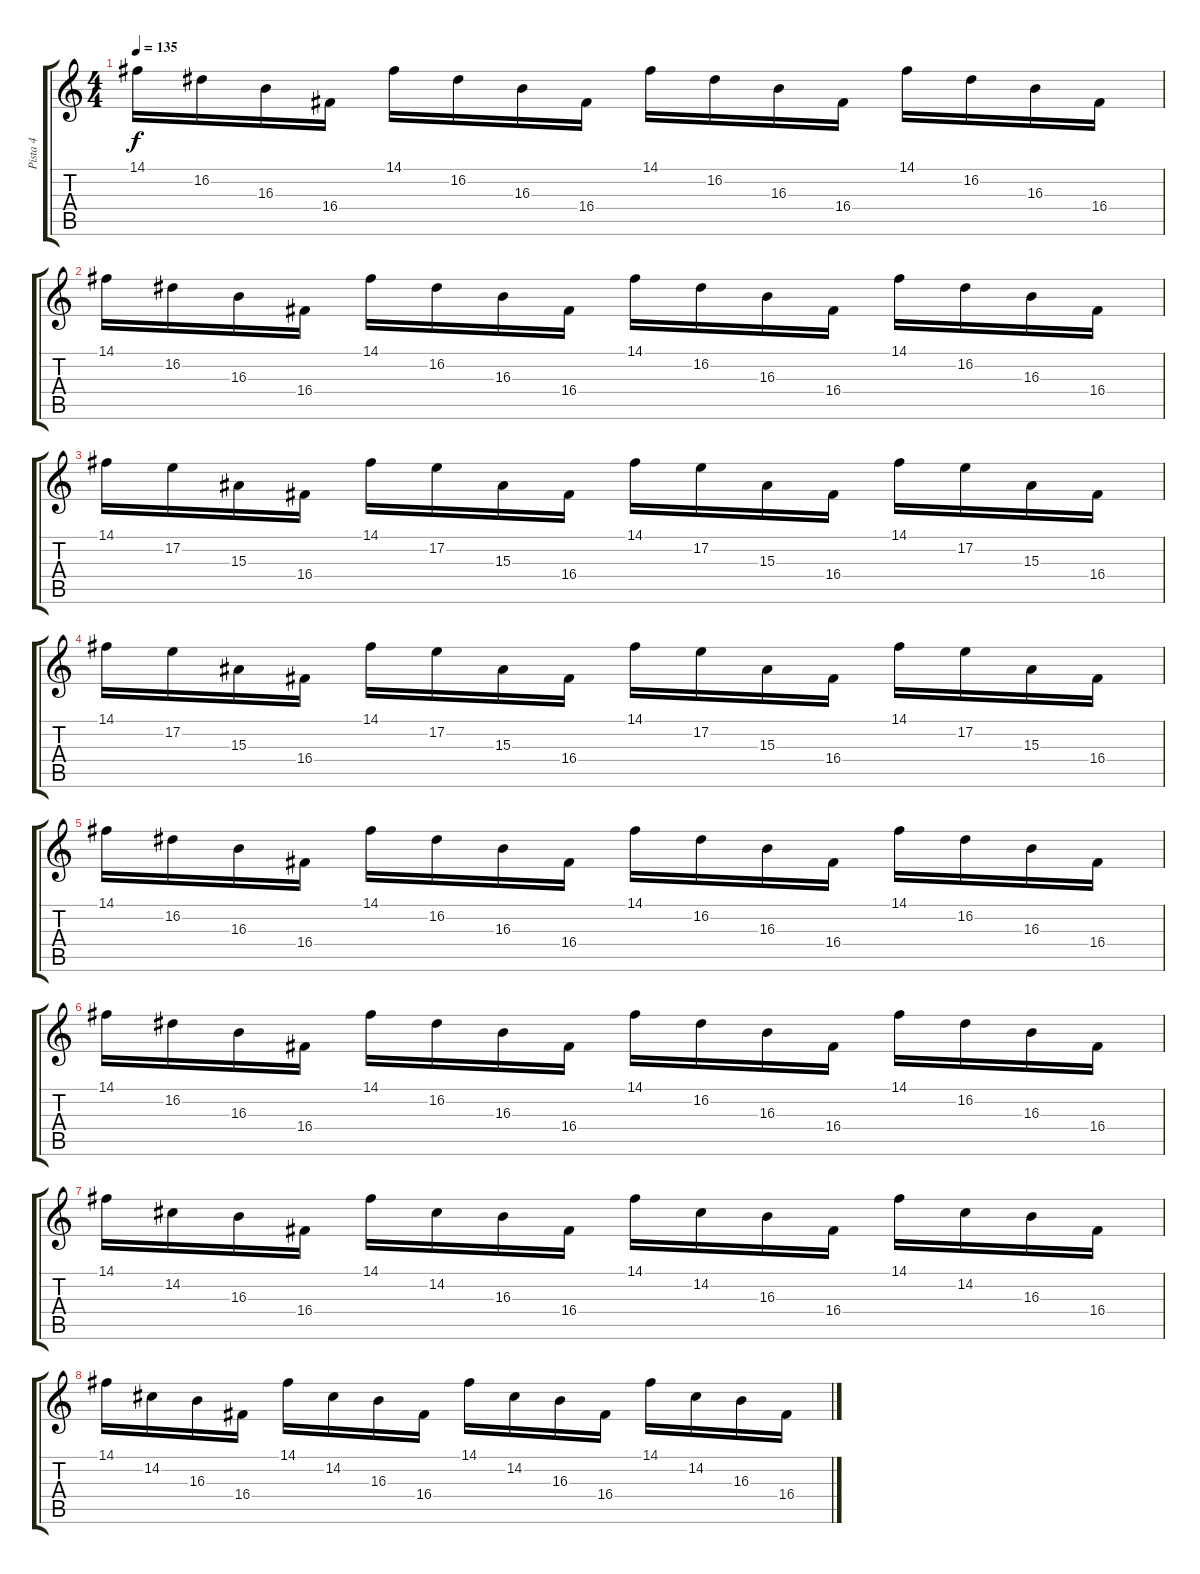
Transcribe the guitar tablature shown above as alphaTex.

\track ("Pista 4" "Pista 4") {instrument honkytonkpiano}
\staff {score tabs}
\tuning (E4 B3 G3 D3 A2 E2) {hide}
\ts (4 4)
\tempo 135
\clef g2
\ks c
14.1.16{dy f} 16.2.16 16.3.16 16.4.16 14.1.16 16.2.16 16.3.16 16.4.16 14.1.16 16.2.16 16.3.16 16.4.16 14.1.16 16.2.16 16.3.16 16.4.16 |
14.1.16 16.2.16 16.3.16 16.4.16 14.1.16 16.2.16 16.3.16 16.4.16 14.1.16 16.2.16 16.3.16 16.4.16 14.1.16 16.2.16 16.3.16 16.4.16 |
14.1.16 17.2.16 15.3.16 16.4.16 14.1.16 17.2.16 15.3.16 16.4.16 14.1.16 17.2.16 15.3.16 16.4.16 14.1.16 17.2.16 15.3.16 16.4.16 |
14.1.16 17.2.16 15.3.16 16.4.16 14.1.16 17.2.16 15.3.16 16.4.16 14.1.16 17.2.16 15.3.16 16.4.16 14.1.16 17.2.16 15.3.16 16.4.16 |
14.1.16{volume 6 instrument lead1square} 16.2.16 16.3.16 16.4.16 14.1.16 16.2.16 16.3.16 16.4.16 14.1.16 16.2.16 16.3.16 16.4.16 14.1.16 16.2.16 16.3.16 16.4.16 |
14.1.16 16.2.16 16.3.16 16.4.16 14.1.16 16.2.16 16.3.16 16.4.16 14.1.16 16.2.16 16.3.16 16.4.16 14.1.16 16.2.16 16.3.16 16.4.16 |
14.1.16 14.2.16 16.3.16 16.4.16 14.1.16 14.2.16 16.3.16 16.4.16 14.1.16 14.2.16 16.3.16 16.4.16 14.1.16 14.2.16 16.3.16 16.4.16 |
14.1.16 14.2.16 16.3.16 16.4.16 14.1.16 14.2.16 16.3.16 16.4.16 14.1.16 14.2.16 16.3.16 16.4.16 14.1.16 14.2.16 16.3.16 16.4.16
